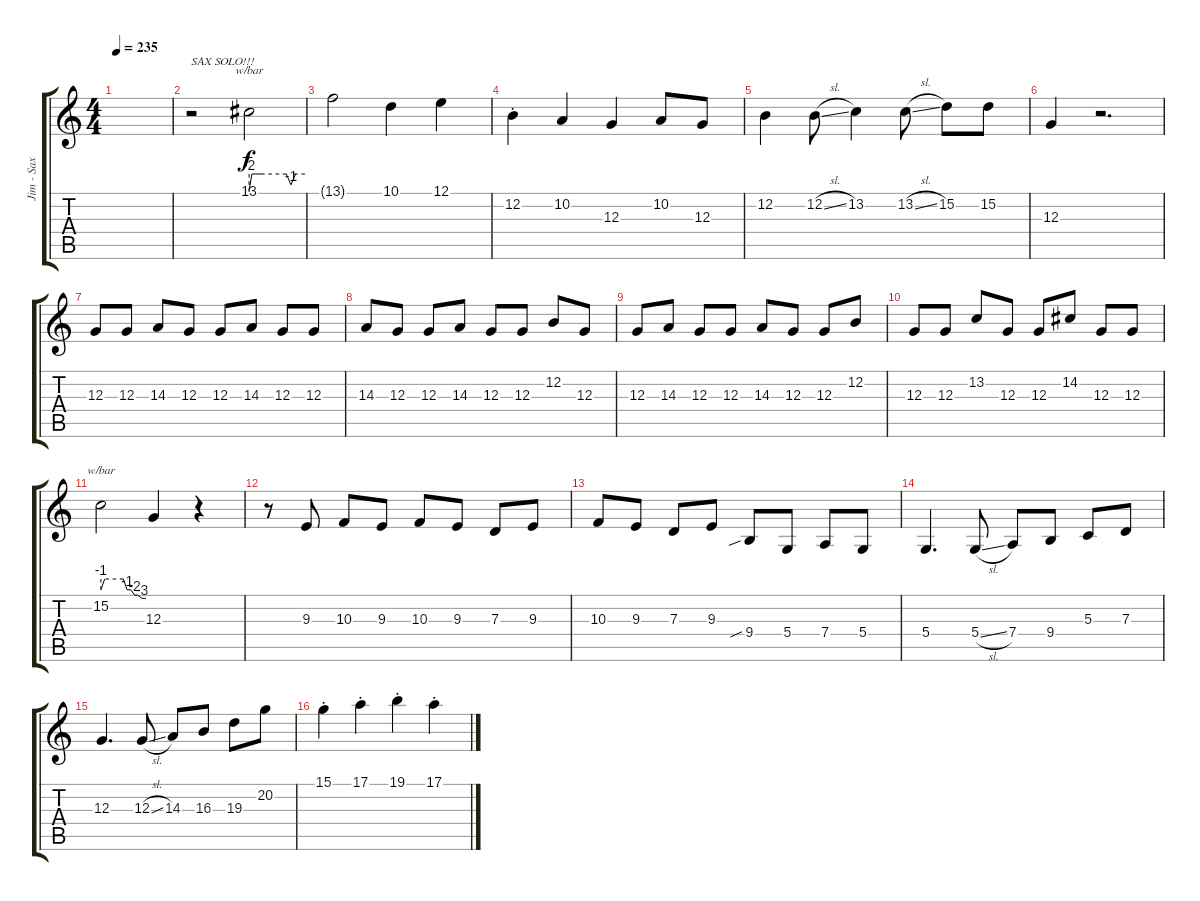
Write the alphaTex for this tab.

\track ("Jim - Sax" "Jim - Sax") {instrument tenorsax}
\staff {score tabs}
\tuning (E4 B3 G3 D3 A2 E2) {hide}
\ts (4 4)
\tempo 235
\clef g2
\ks c
|
r.2{txt "SAX SOLO!!!" volume 16} 13.1.2{tbe (custom default 0 -8 3 0 7 0 13 0 40 0 45 -4 50 0 60 0)} |
13.1{t}.2 10.1.4 12.1.4 |
12.2{st}.4 10.2.4 12.3.4 10.2.8 12.3.8 |
12.2.4 12.2{sl}.8 13.2.4 13.2{sl}.8 15.2.8 15.2.8 |
12.3.4 r.2{d} |
12.3.8 12.3.8 14.3.8 12.3.8 12.3.8 14.3.8 12.3.8 12.3.8 |
14.3.8 12.3.8 12.3.8 14.3.8 12.3.8 12.3.8 12.2.8 12.3.8 |
12.3.8 14.3.8 12.3.8 12.3.8 14.3.8 12.3.8 12.3.8 12.2.8 |
12.3.8 12.3.8 13.2.8 12.3.8 12.3.8 14.2.8 12.3.8 12.3.8 |
15.2.2{tbe (custom default 0 -4 5 0 30 0 35 -4 40 -4 45 -8 49 -8 55 -12 60 -12)} 12.3.4 r.4 |
r.8 9.3.8 10.3.8 9.3.8 10.3.8 9.3.8 7.3.8 9.3.8 |
10.3.8 9.3.8 7.3.8 9.3.8 9.4{sib}.8 5.4.8 7.4.8 5.4.8 |
5.4.4{d} 5.4{sl}.8 7.4.8 9.4.8 5.3.8 7.3.8 |
12.3.4{d} 12.3{sl}.8 14.3.8 16.3.8 19.3.8 20.2.8 |
15.1{st}.4 17.1{st}.4 19.1{st}.4 17.1{st}.4
